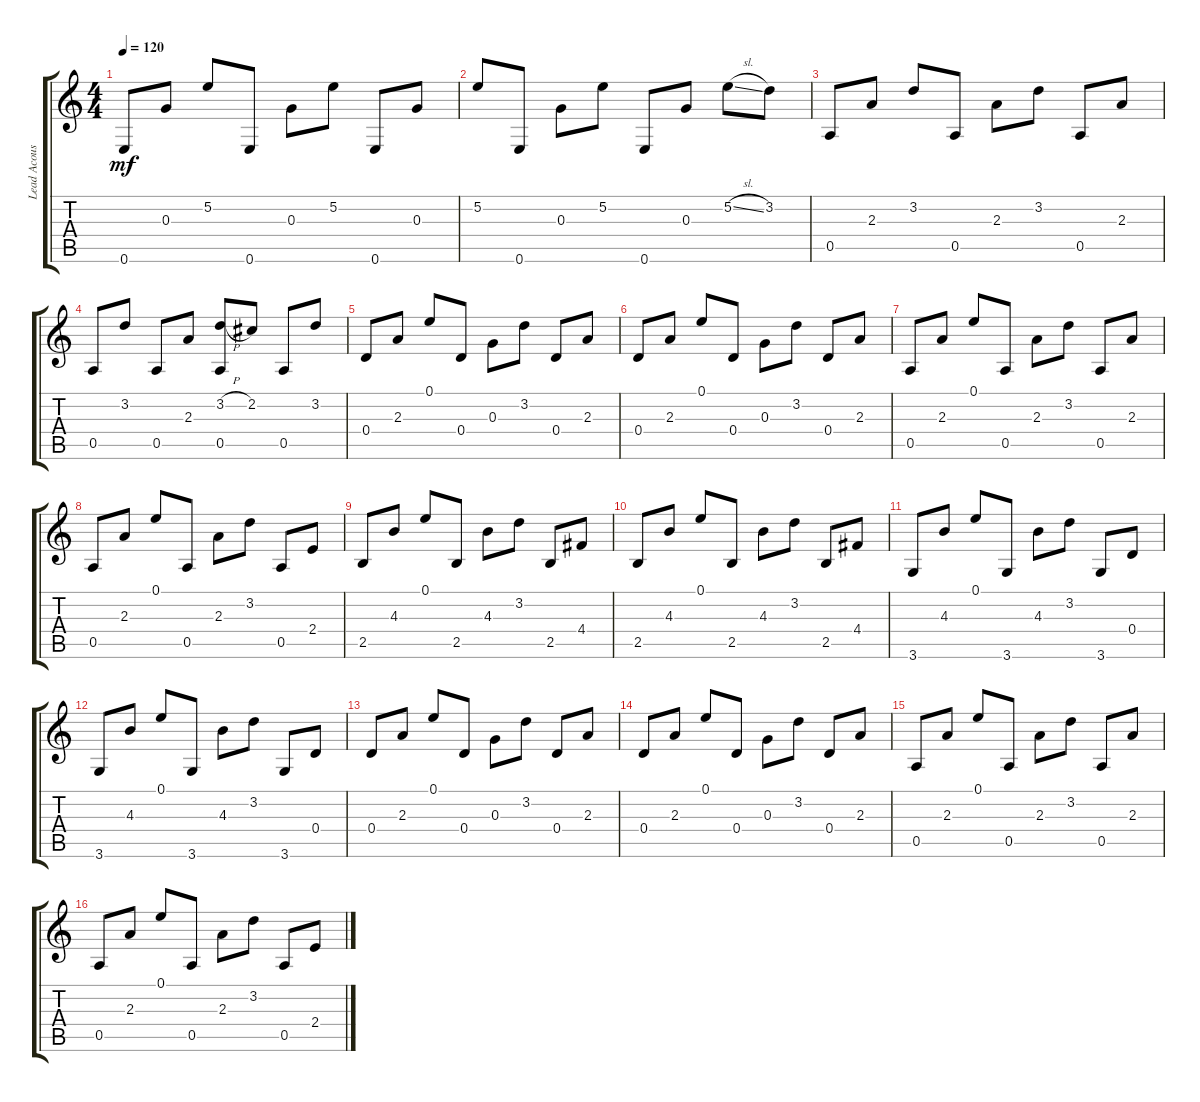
\track ("Lead Acoustic" "Lead Acous") {instrument acousticguitarsteel}
\staff {score tabs}
\tuning (E4 B3 G3 D3 A2 E2) {hide}
\ts (4 4)
\tempo 120
\clef g2
\ks c
0.6.8{dy mf} 0.3.8 5.2.8 0.6.8 0.3.8 5.2.8 0.6.8 0.3.8 |
5.2.8 0.6.8 0.3.8 5.2.8 0.6.8 0.3.8 5.2{sl}.8 3.2.8 |
0.5.8 2.3.8 3.2.8 0.5.8 2.3.8 3.2.8 0.5.8 2.3.8 |
0.5.8 3.2.8 0.5.8 2.3.8 (3.2{h} 0.5).8 2.2.8 0.5.8 3.2.8 |
0.4.8 2.3.8 0.1.8 0.4.8 0.3.8 3.2.8 0.4.8 2.3.8 |
0.4.8 2.3.8 0.1.8 0.4.8 0.3.8 3.2.8 0.4.8 2.3.8 |
0.5.8 2.3.8 0.1.8 0.5.8 2.3.8 3.2.8 0.5.8 2.3.8 |
0.5.8 2.3.8 0.1.8 0.5.8 2.3.8 3.2.8 0.5.8 2.4.8 |
2.5.8 4.3.8 0.1.8 2.5.8 4.3.8 3.2.8 2.5.8 4.4.8 |
2.5.8 4.3.8 0.1.8 2.5.8 4.3.8 3.2.8 2.5.8 4.4.8 |
3.6.8 4.3.8 0.1.8 3.6.8 4.3.8 3.2.8 3.6.8 0.4.8 |
3.6.8 4.3.8 0.1.8 3.6.8 4.3.8 3.2.8 3.6.8 0.4.8 |
0.4.8 2.3.8 0.1.8 0.4.8 0.3.8 3.2.8 0.4.8 2.3.8 |
0.4.8 2.3.8 0.1.8 0.4.8 0.3.8 3.2.8 0.4.8 2.3.8 |
0.5.8 2.3.8 0.1.8 0.5.8 2.3.8 3.2.8 0.5.8 2.3.8 |
0.5.8 2.3.8 0.1.8 0.5.8 2.3.8 3.2.8 0.5.8 2.4.8
